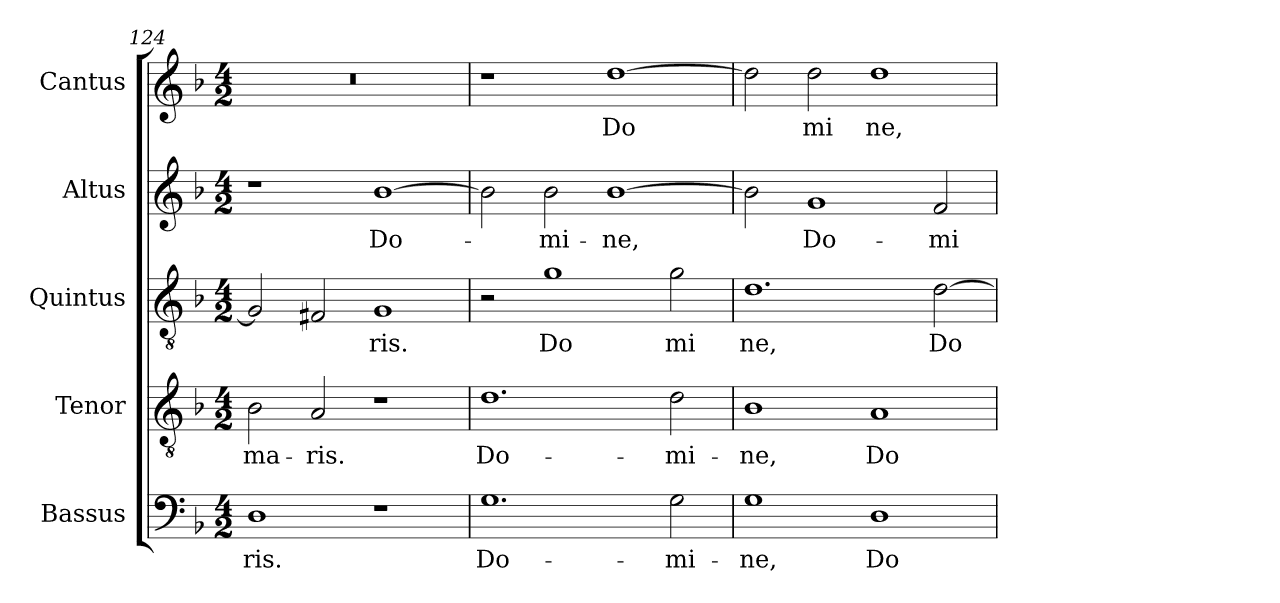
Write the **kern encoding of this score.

**kern	**text	**kern	**text	**kern	**text	**kern	**text	**kern	**text
*part5	*part5	*part4	*part4	*part3	*part3	*part2	*part2	*part1	*part1
*staff5	*staff5	*staff4	*staff4	*staff3	*staff3	*staff2	*staff2	*staff1	*staff1
*I"Bassus	*	*I"Tenor	*	*I"Quintus	*	*I"Altus	*	*I"Cantus	*
*I'Bassus	*	*I'Tenor	*	*I'Quintus	*	*I'Altus	*	*I'Cantus	*
*clefF4	*	*clefGv2	*	*clefGv2	*	*clefG2	*	*clefG2	*
*k[b-]	*	*k[b-]	*	*k[b-]	*	*k[b-]	*	*k[b-]	*
*F:	*	*F:	*	*F:	*	*F:	*	*F:	*
*M4/2	*	*M4/2	*	*M4/2	*	*M4/2	*	*M4/2	*
=124	=124	=124	=124	=124	=124	=124	=124	=124	=124
!	!LO:LY:b:cj	!	!LO:LY:b:cj	!	!	!	!	!	!
1D	-ris.	2B-\	ma-	2G/]	.	1r	.	0r	.
!	!	!	!LO:LY:b:cj	!	!	!	!	!	!
.	.	2A/	-ris.	2F#/	.	.	.	.	.
!	!	!	!	!	!LO:LY:b:cj	!	!LO:LY:b:cj	!	!
1r	.	1r	.	1G	ris.	[>1b-	Do-	.	.
=125	=125	=125	=125	=125	=125	=125	=125	=125	=125
!	!LO:LY:b:cj	!	!LO:LY:b:cj	!	!	!	!	!	!
1.G	Do-	1.d	Do-	2r	.	2b-\]	.	1r	.
!	!	!	!	!	!LO:LY:b:cj	!	!LO:LY:b:cj	!	!
.	.	.	.	1g	Do	2b-\	-mi-	.	.
!	!	!	!	!	!	!	!LO:LY:b:cj	!	!LO:LY:b:cj
.	.	.	.	.	.	[>1b-	-ne,	[>1dd	Do
!	!LO:LY:b:cj	!	!LO:LY:b:cj	!	!LO:LY:b:cj	!	!	!	!
2G\	-mi-	2d\	-mi-	2g\	mi	.	.	.	.
=126	=126	=126	=126	=126	=126	=126	=126	=126	=126
!	!LO:LY:b:cj	!	!LO:LY:b:cj	!	!LO:LY:b:cj	!	!	!	!
1G	-ne,	1B-	-ne,	1.d	ne,	2b-\]	.	2dd\]	.
!	!	!	!	!	!	!	!LO:LY:b:cj	!	!LO:LY:b:cj
.	.	.	.	.	.	1g	Do-	2dd\	mi
!	!LO:LY:b:cj	!	!LO:LY:b:cj	!	!	!	!	!	!LO:LY:b:cj
1D	Do-	1A	Do-	.	.	.	.	1dd	ne,
!	!	!	!	!	!LO:LY:b	!	!LO:LY:b:cj	!	!
.	.	.	.	[>2d\	Do	2f/	-mi-	.	.
=	=	=	=	=	=	=	=	=	=
*-	*-	*-	*-	*-	*-	*-	*-	*-	*-
